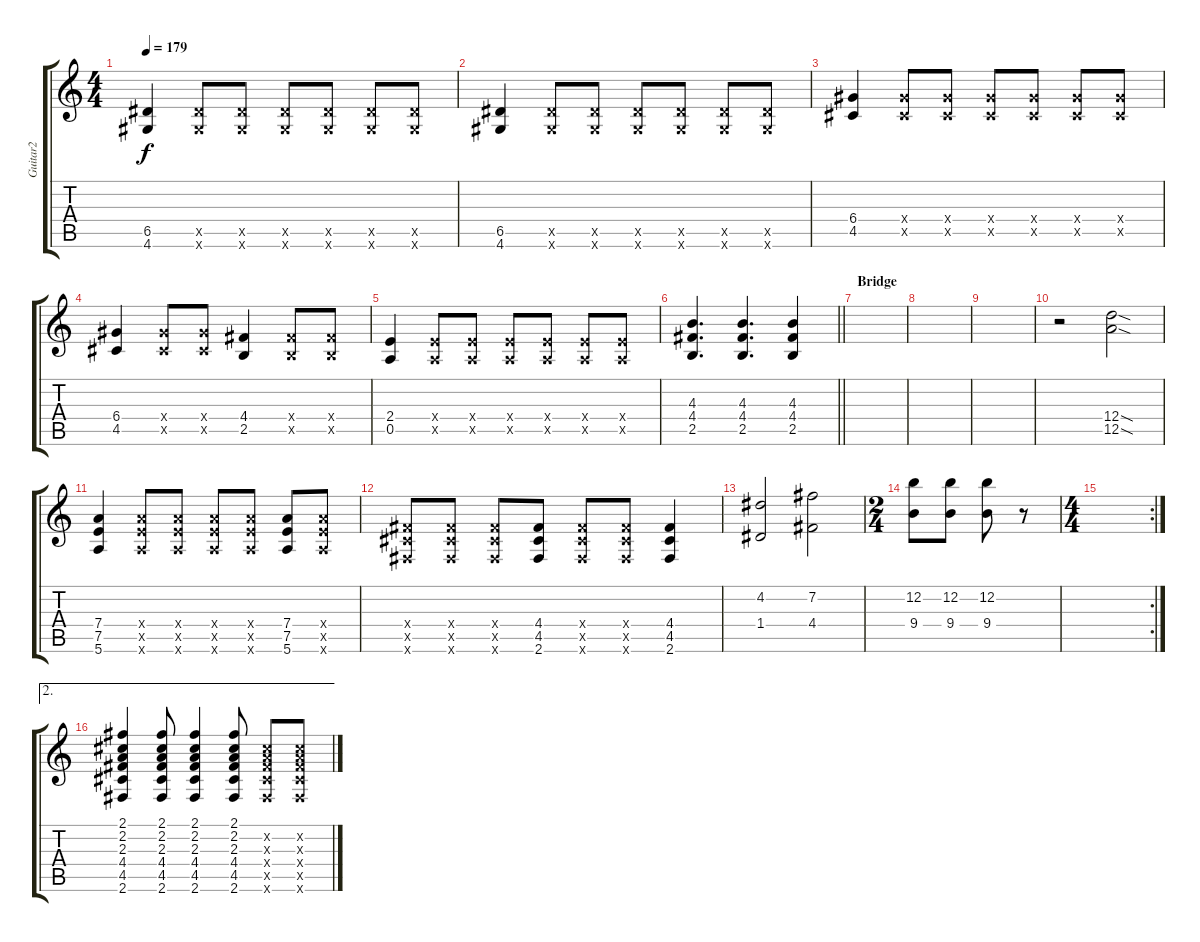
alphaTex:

\track ("Guitar2" "Guitar2") {instrument overdrivenguitar}
\staff {score tabs}
\tuning (E4 B3 G3 D3 A2 E2) {hide}
\ts (4 4)
\tempo 179
\clef g2
\ks c
(6.5 4.6).4{dy f} (6.5{x} 4.6{x}).8 (6.5{x} 4.6{x}).8 (6.5{x} 4.6{x}).8 (6.5{x} 4.6{x}).8 (6.5{x} 4.6{x}).8 (6.5{x} 4.6{x}).8 |
(6.5 4.6).4 (6.5{x} 4.6{x}).8 (6.5{x} 4.6{x}).8 (6.5{x} 4.6{x}).8 (6.5{x} 4.6{x}).8 (6.5{x} 4.6{x}).8 (6.5{x} 4.6{x}).8 |
(6.4 4.5).4 (6.4{x} 4.5{x}).8 (6.4{x} 4.5{x}).8 (6.4{x} 4.5{x}).8 (6.4{x} 4.5{x}).8 (6.4{x} 4.5{x}).8 (6.4{x} 4.5{x}).8 |
(6.4 4.5).4 (6.4{x} 4.5{x}).8 (6.4{x} 4.5{x}).8 (4.4 2.5).4 (4.4{x} 2.5{x}).8 (4.4{x} 2.5{x}).8 |
(2.4 0.5).4 (2.4{x} 0.5{x}).8 (2.4{x} 0.5{x}).8 (2.4{x} 0.5{x}).8 (2.4{x} 0.5{x}).8 (2.4{x} 0.5{x}).8 (2.4{x} 0.5{x}).8 |
\barLineRight lightlight
(4.3 4.4 2.5).4{d} (4.3 4.4 2.5).4{d} (4.3 4.4 2.5).4 |
\section ("" "Bridge")
|
|
|
r.2 (12.4{sod} 12.5{sod}).2 |
(7.4 7.5 5.6).4 (7.4{x} 7.5{x} 5.6{x}).8 (7.4{x} 7.5{x} 5.6{x}).8 (7.4{x} 7.5{x} 5.6{x}).8 (7.4{x} 7.5{x} 5.6{x}).8 (7.4 7.5 5.6).8 (7.4{x} 7.5{x} 5.6{x}).8 |
(4.4{x} 4.5{x} 2.6{x}).8 (4.4{x} 4.5{x} 2.6{x}).8 (4.4{x} 4.5{x} 2.6{x}).8 (4.4 4.5 2.6).8 (4.4{x} 4.5{x} 2.6{x}).8 (4.4{x} 4.5{x} 2.6{x}).8 (4.4 4.5 2.6).4 |
(4.2 1.4).2 (7.2 4.4).2 |
\ts (2 4)
(12.2 9.4).8 (12.2 9.4).8 (12.2 9.4).8 r.8 |
\rc 2
\ts (4 4)
|
\ae 2
(2.1 2.2 2.3 4.4 4.5 2.6).4 (2.1 2.2 2.3 4.4 4.5 2.6).8 (2.1 2.2 2.3 4.4 4.5 2.6).4 (2.1 2.2 2.3 4.4 4.5 2.6).8 (2.2{x} 2.3{x} 4.4{x} 4.5{x} 2.6{x}).8 (2.2{x} 2.3{x} 4.4{x} 4.5{x} 2.6{x}).8
